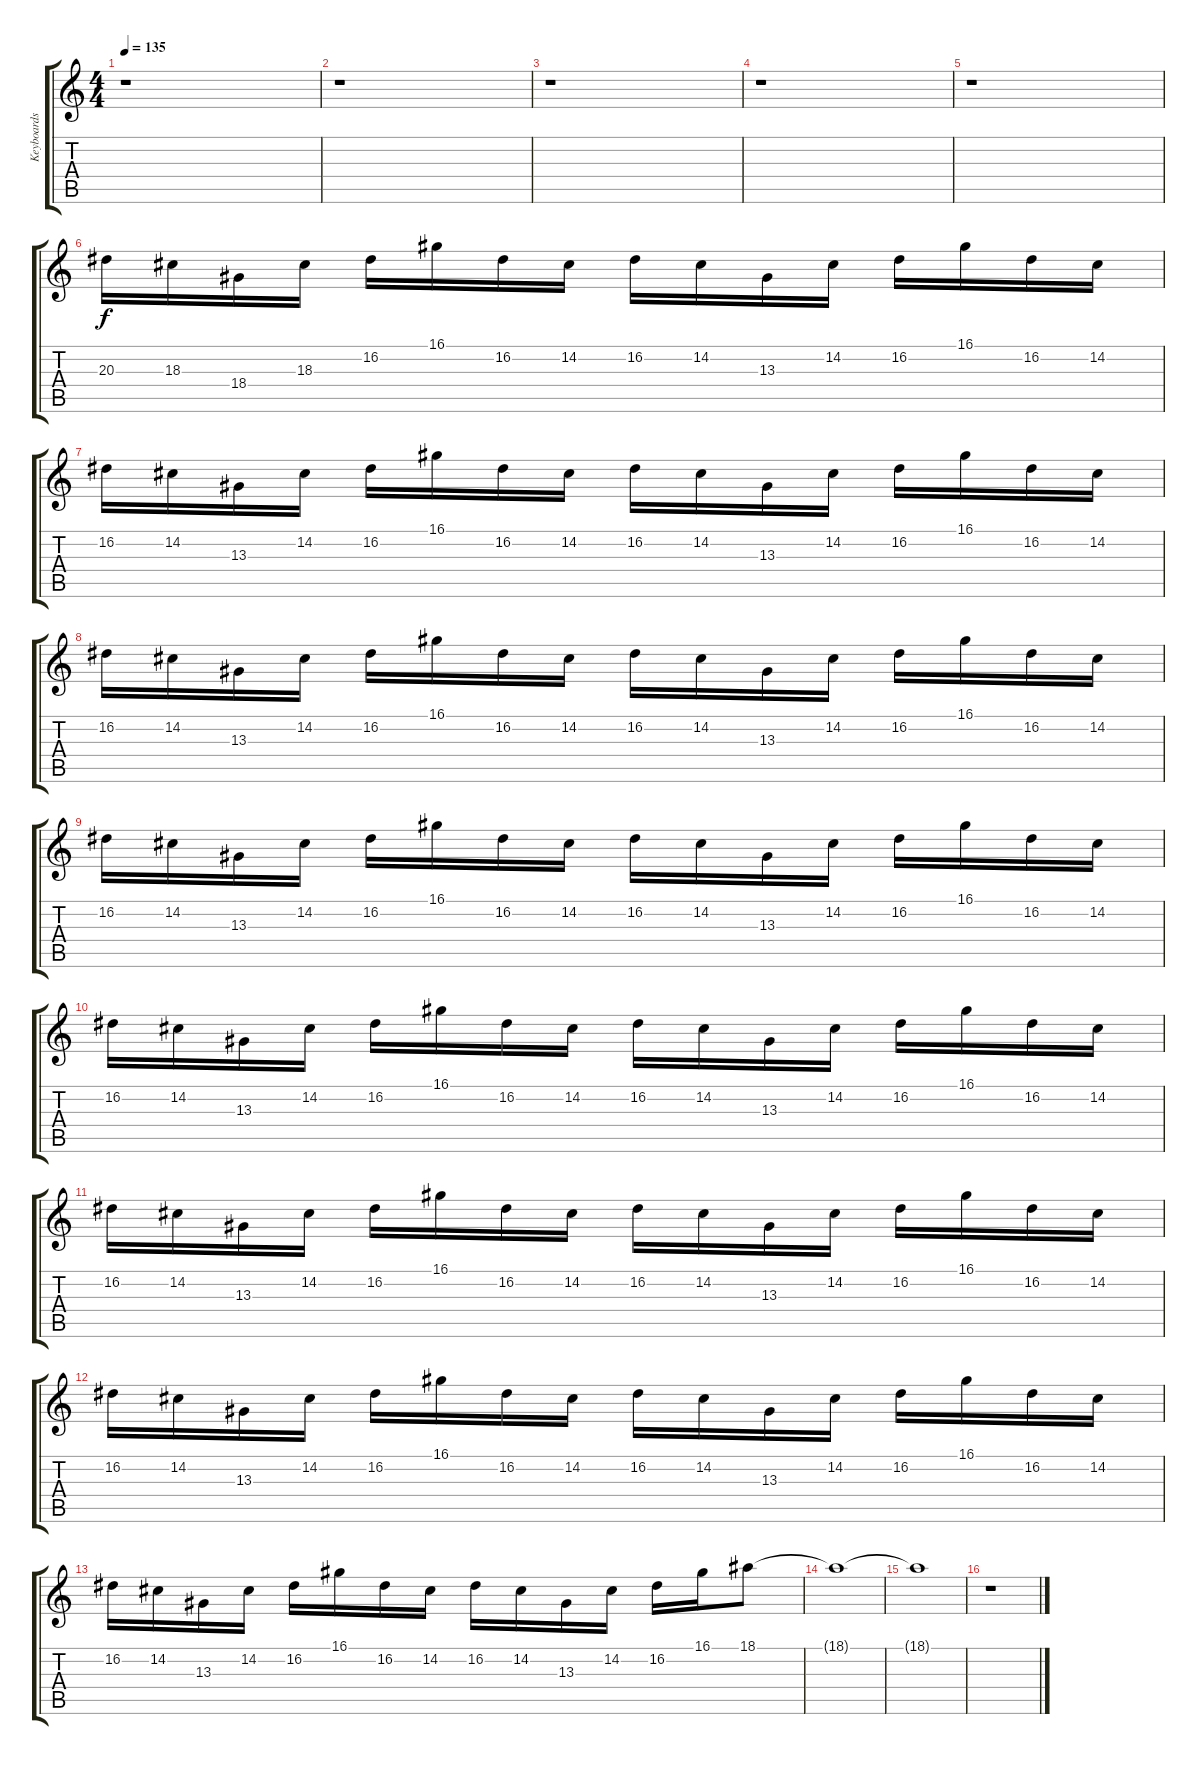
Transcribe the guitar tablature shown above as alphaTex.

\track ("Keyboards" "Keyboards") {instrument lead2sawtooth}
\staff {score tabs}
\tuning (E4 B3 G3 D3 A2 E2) {hide}
\ts (4 4)
\tempo 135
\clef g2
\ks c
r.1{dy f} |
r.1 |
r.1 |
r.1 |
r.1 |
20.3.16{volume 12} 18.3.16 18.4.16 18.3.16 16.2.16 16.1.16 16.2.16 14.2.16 16.2.16 14.2.16 13.3.16 14.2.16 16.2.16 16.1.16 16.2.16 14.2.16 |
16.2.16 14.2.16 13.3.16 14.2.16 16.2.16 16.1.16 16.2.16 14.2.16 16.2.16 14.2.16 13.3.16 14.2.16 16.2.16 16.1.16 16.2.16 14.2.16 |
16.2.16 14.2.16 13.3.16 14.2.16 16.2.16 16.1.16 16.2.16 14.2.16 16.2.16 14.2.16 13.3.16 14.2.16 16.2.16 16.1.16 16.2.16 14.2.16 |
16.2.16 14.2.16 13.3.16 14.2.16 16.2.16 16.1.16 16.2.16 14.2.16 16.2.16 14.2.16 13.3.16 14.2.16 16.2.16 16.1.16 16.2.16 14.2.16 |
16.2.16 14.2.16 13.3.16 14.2.16 16.2.16 16.1.16 16.2.16 14.2.16 16.2.16 14.2.16 13.3.16 14.2.16 16.2.16 16.1.16 16.2.16 14.2.16 |
16.2.16 14.2.16 13.3.16 14.2.16 16.2.16 16.1.16 16.2.16 14.2.16 16.2.16 14.2.16 13.3.16 14.2.16 16.2.16 16.1.16 16.2.16 14.2.16 |
16.2.16 14.2.16 13.3.16 14.2.16 16.2.16 16.1.16 16.2.16 14.2.16 16.2.16 14.2.16 13.3.16 14.2.16 16.2.16 16.1.16 16.2.16 14.2.16 |
16.2.16 14.2.16 13.3.16 14.2.16 16.2.16 16.1.16 16.2.16 14.2.16 16.2.16 14.2.16 13.3.16 14.2.16 16.2.16 16.1.16 18.1.8 |
18.1{t}.1 |
18.1{t}.1 |
r.1
